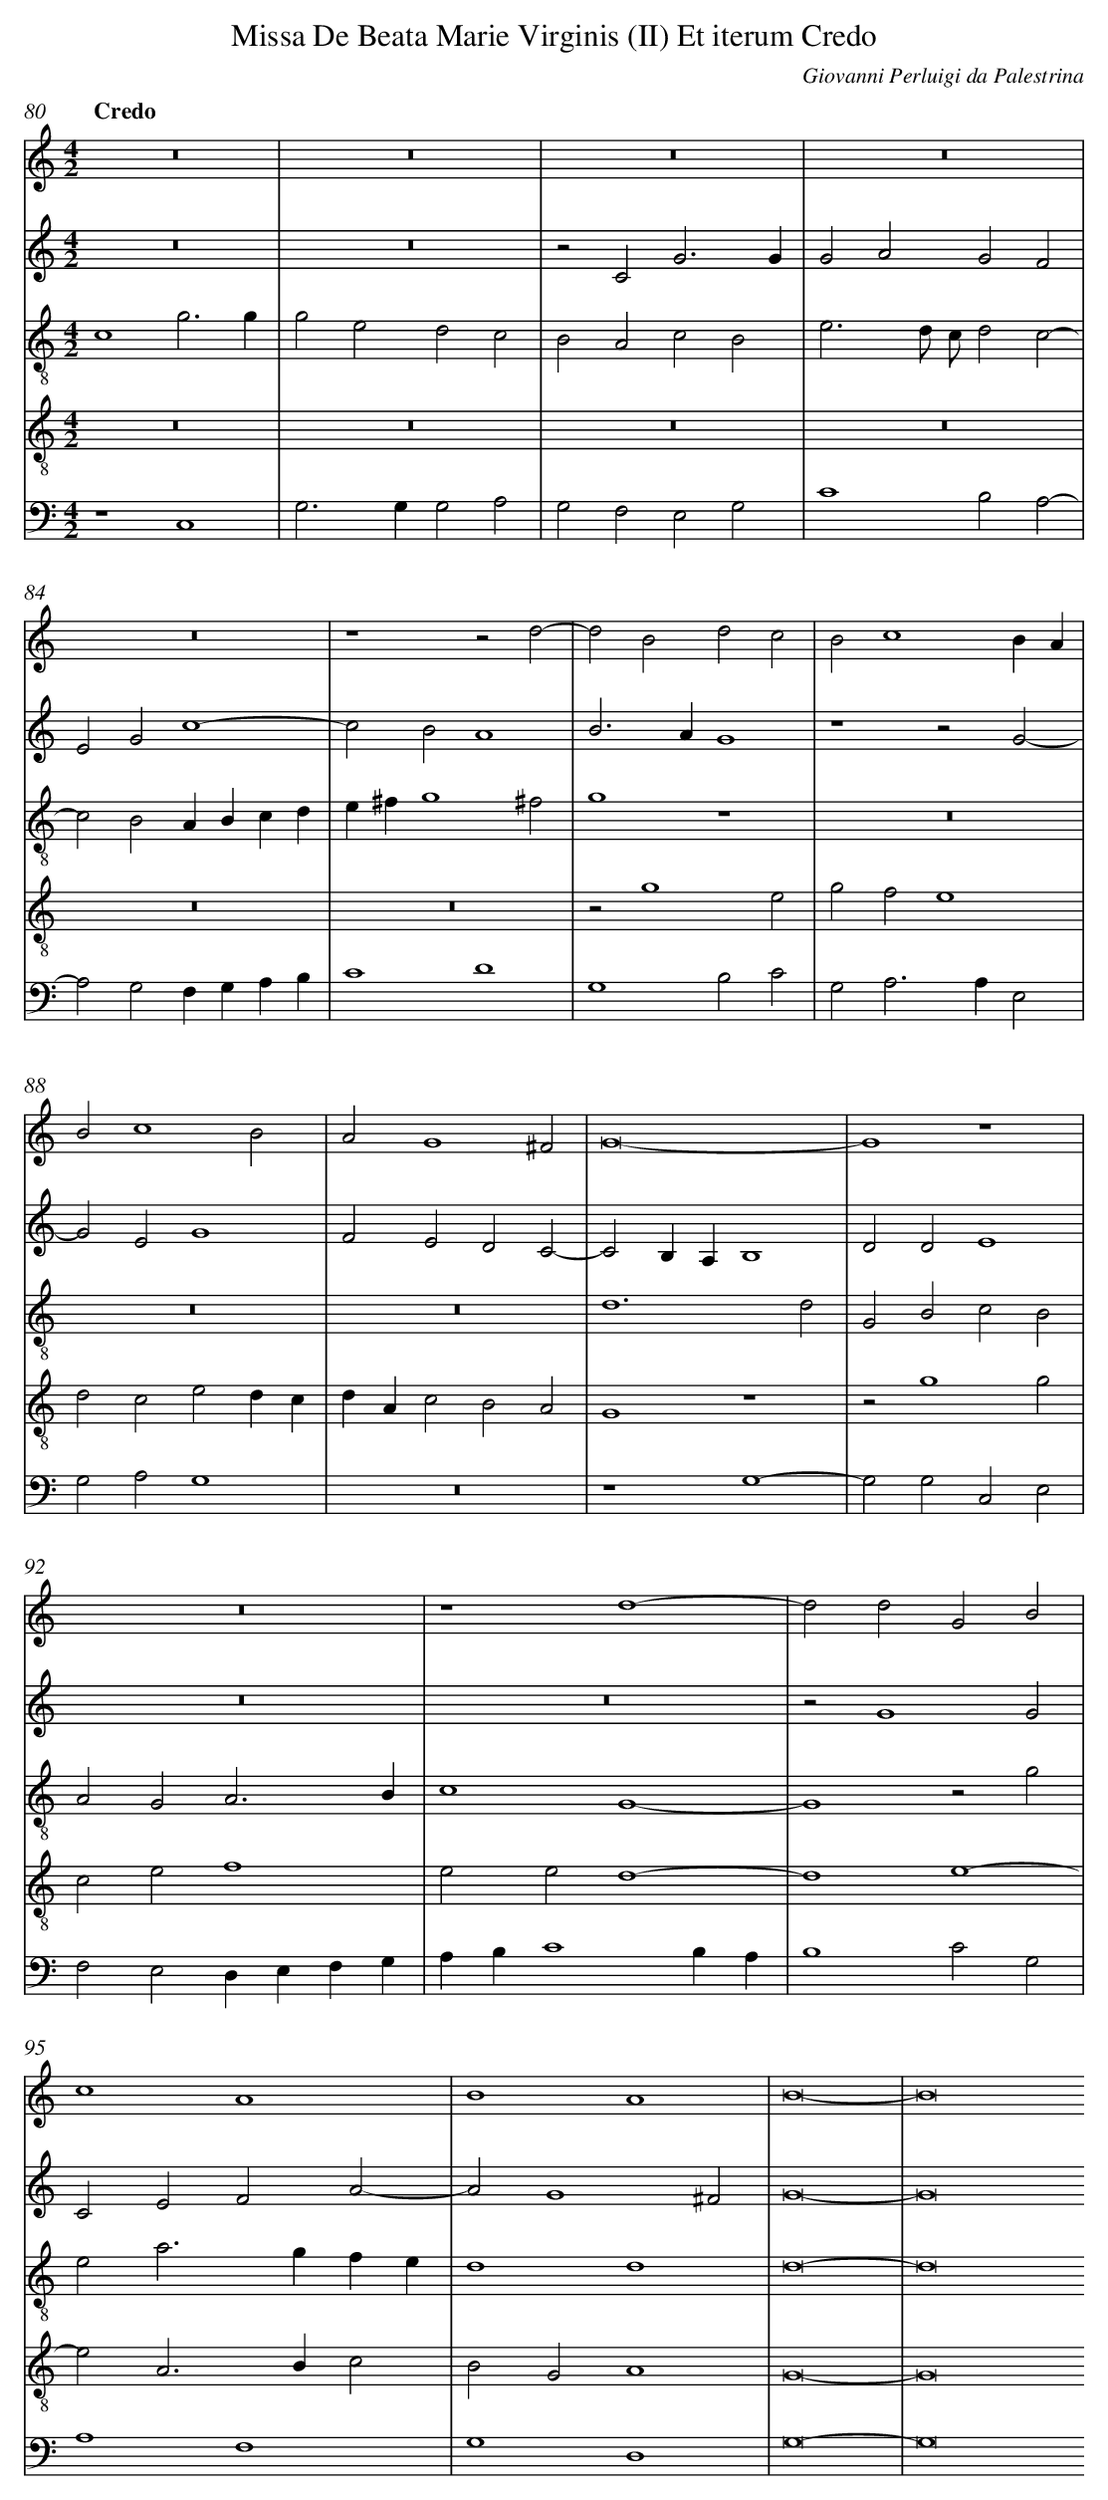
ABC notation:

X:1
T: Missa De Beata Marie Virginis (II) Et iterum Credo
C: Giovanni Perluigi da Palestrina
L: 1/4
M: 4/2
Q: "Credo"
V: 1 clef=treble
V: 2 clef=treble
V: 3 clef=treble-8
V: 4 clef=treble-8
V: 5 clef=bass
K: C
[V:1] z8 |
[V:2] z8 |
[V:3] c4g3g |
[V:4] z8 |
[V:5] z4C,4 |
[V:1] z8 |
[V:2] z8 |
[V:3] g2e2d2c2 |
[V:4] z8 |
[V:5] G,2>G,2G,2A,2 |
[V:1] z8 |
[V:2] z2C2G3G |
[V:3] B2A2c2B2 |
[V:4] z8 |
[V:5] G,2F,2E,2G,2 |
[V:1] z8 |
[V:2] G2A2G2F2 |
[V:3] e3d/ c/d2c2- |
[V:4] z8 |
[V:5] C4B,2A,2- |
[V:1] z8 |
[V:2] E2G2c4- |
[V:3] c2B2ABcd |
[V:4] z8 |
[V:5] A,2G,2F,G,A,B, |
[V:1] z4z2d2- |
[V:2] c2B2A4 |
[V:3] e^fg4^f2 |
[V:4] z8 |
[V:5] C4D4 |
[V:1] d2B2d2c2 |
[V:2] B2>A2G4 |
[V:3] g4z4 |
[V:4] z2g4e2 |
[V:5] G,4B,2C2 |
[V:1] B2c4BA |
[V:2] z4z2G2- |
[V:3] z8 |
[V:4] g2f2e4 |
[V:5] G,2A,2>A,2E,2 |
[V:1] B2c4B2 |
[V:2] G2E2G4 |
[V:3] z8 |
[V:4] d2c2e2dc |
[V:5] G,2A,2G,4 |
[V:1] A2G4^F2 |
[V:2] F2E2D2C2- |
[V:3] z8 |
[V:4] dAc2B2A2 |
[V:5] z8 |
[V:1] G8- |
[V:2] C2B,A,B,4 |
[V:3] d6d2 |
[V:4] G4z4 |
[V:5] z4G,4- |
[V:1] G4z4 |
[V:2] D2D2E4 |
[V:3] G2B2c2B2 |
[V:4] z2g4g2 |
[V:5] G,2G,2C,2E,2 |
[V:1] z8 |
[V:2] z8 |
[V:3] A2G2A3B |
[V:4] c2e2f4 |
[V:5] F,2E,2D,E,F,G, |
[V:1] z4d4- |
[V:2] z8 |
[V:3] c4G4- |
[V:4] e2e2d4- |
[V:5] A,B,C4B,A, |
[V:1] d2d2G2B2 |
[V:2] z2G4G2 |
[V:3] G4z2g2 |
[V:4] d4e4- |
[V:5] B,4C2G,2 |
[V:1] c4A4 |
[V:2] C2E2F2A2- |
[V:3] e2a2>g2fe |
[V:4] e2A2>B2c2 |
[V:5] A,4F,4 |
[V:1] B4A4 |
[V:2] A2G4^F2 |
[V:3] d4d4 |
[V:4] B2G2A4 |
[V:5] G,4D,4 |
[V:1] B8- |
[V:2] G8- |
[V:3] d8- |
[V:4] G8- |
[V:5] G,8- |
[V:1] B8
[V:2] G8
[V:3] d8
[V:4] G8
[V:5] G,8
